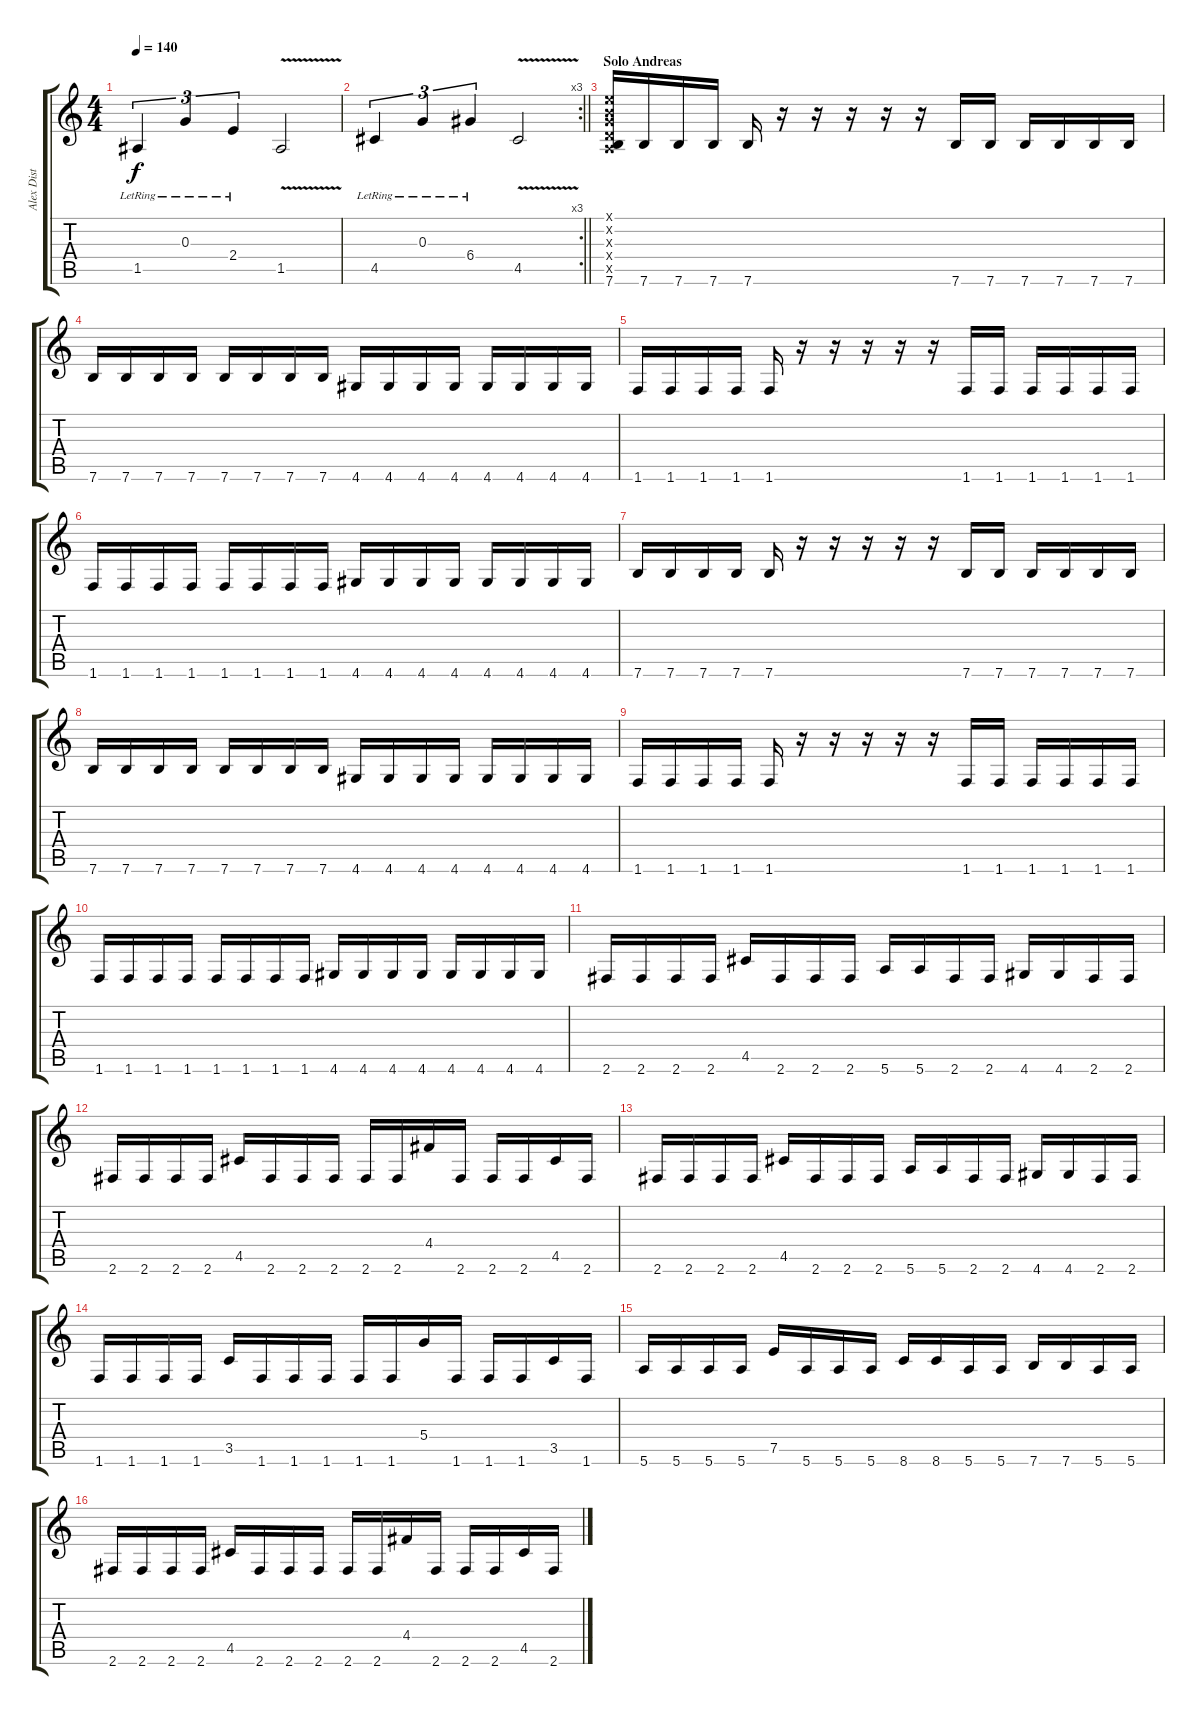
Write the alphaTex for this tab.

\track ("Alex Dist" "Alex Dist") {instrument distortionguitar}
\staff {score tabs}
\tuning (E4 B3 G3 D3 A2 E2) {hide}
\ts (4 4)
\tempo 140
\clef g2
\ks c
1.5{lr}.4{tu (3 2) dy f} 0.3{lr}.4{tu (3 2)} 2.4{lr}.4{tu (3 2)} 1.5{v}.2 |
\rc 3
\barLineRight lightlight
4.5{lr}.4{tu (3 2)} 0.3{lr}.4{tu (3 2)} 6.4{lr}.4{tu (3 2)} 4.5{v}.2 |
\section ("" "Solo Andreas")
(0.1{x} 0.2{x} 0.3{x} 0.4{x} 0.5{x} 7.6).16 7.6.16 7.6.16 7.6.16 7.6.16 r.16 r.16 r.16 r.16 r.16 7.6.16 7.6.16 7.6.16 7.6.16 7.6.16 7.6.16 |
7.6.16 7.6.16 7.6.16 7.6.16 7.6.16 7.6.16 7.6.16 7.6.16 4.6.16 4.6.16 4.6.16 4.6.16 4.6.16 4.6.16 4.6.16 4.6.16 |
1.6.16 1.6.16 1.6.16 1.6.16 1.6.16 r.16 r.16 r.16 r.16 r.16 1.6.16 1.6.16 1.6.16 1.6.16 1.6.16 1.6.16 |
1.6.16 1.6.16 1.6.16 1.6.16 1.6.16 1.6.16 1.6.16 1.6.16 4.6.16 4.6.16 4.6.16 4.6.16 4.6.16 4.6.16 4.6.16 4.6.16 |
7.6.16 7.6.16 7.6.16 7.6.16 7.6.16 r.16 r.16 r.16 r.16 r.16 7.6.16 7.6.16 7.6.16 7.6.16 7.6.16 7.6.16 |
7.6.16 7.6.16 7.6.16 7.6.16 7.6.16 7.6.16 7.6.16 7.6.16 4.6.16 4.6.16 4.6.16 4.6.16 4.6.16 4.6.16 4.6.16 4.6.16 |
1.6.16 1.6.16 1.6.16 1.6.16 1.6.16 r.16 r.16 r.16 r.16 r.16 1.6.16 1.6.16 1.6.16 1.6.16 1.6.16 1.6.16 |
1.6.16 1.6.16 1.6.16 1.6.16 1.6.16 1.6.16 1.6.16 1.6.16 4.6.16 4.6.16 4.6.16 4.6.16 4.6.16 4.6.16 4.6.16 4.6.16 |
2.6.16 2.6.16 2.6.16 2.6.16 4.5.16 2.6.16 2.6.16 2.6.16 5.6.16 5.6.16 2.6.16 2.6.16 4.6.16 4.6.16 2.6.16 2.6.16 |
2.6.16 2.6.16 2.6.16 2.6.16 4.5.16 2.6.16 2.6.16 2.6.16 2.6.16 2.6.16 4.4.16 2.6.16 2.6.16 2.6.16 4.5.16 2.6.16 |
2.6.16 2.6.16 2.6.16 2.6.16 4.5.16 2.6.16 2.6.16 2.6.16 5.6.16 5.6.16 2.6.16 2.6.16 4.6.16 4.6.16 2.6.16 2.6.16 |
1.6.16 1.6.16 1.6.16 1.6.16 3.5.16 1.6.16 1.6.16 1.6.16 1.6.16 1.6.16 5.4.16 1.6.16 1.6.16 1.6.16 3.5.16 1.6.16 |
5.6.16 5.6.16 5.6.16 5.6.16 7.5.16 5.6.16 5.6.16 5.6.16 8.6.16 8.6.16 5.6.16 5.6.16 7.6.16 7.6.16 5.6.16 5.6.16 |
2.6.16 2.6.16 2.6.16 2.6.16 4.5.16 2.6.16 2.6.16 2.6.16 2.6.16 2.6.16 4.4.16 2.6.16 2.6.16 2.6.16 4.5.16 2.6.16
